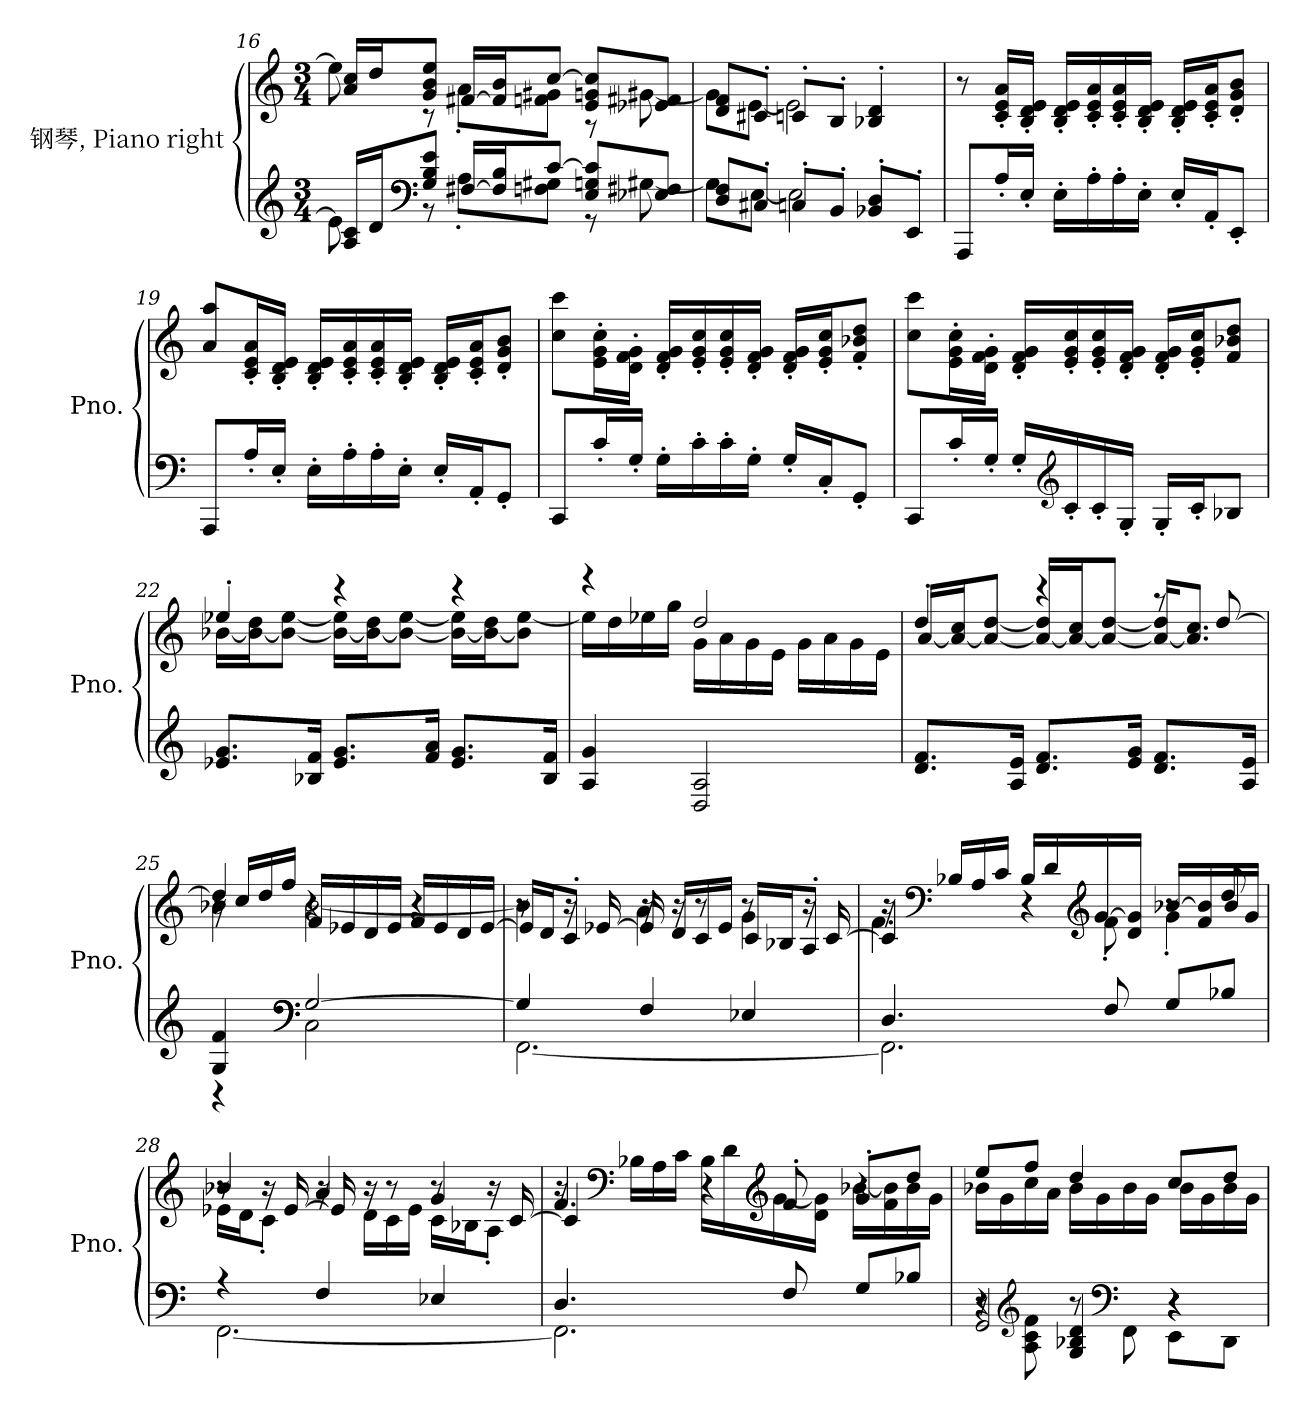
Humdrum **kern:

**kern	**kern
*part1	*part1
*staff2	*staff1
*I"钢琴, Piano right	*
*I'Pno.	*
!!LO:PB:g=z
*clefG2	*clefG2
*k[]	*k[]
*M3/4	*M3/4
*MM74	*MM74
=16	=16
*^	*^
16A/ 16c/LL	8e\]	16a/ 16cc/LL	8ee\]
*	*	*MM73	*
16d/J	.	16dd/J	.
*clefF4	*	*	*
*	*	*MM74	*
8G/ 8B/ 8e/J	8r	8g/ 8b/ 8ee/J	8r
[16F#X/LL	8A'\L	[16f#X/LL	8a'\L
*	*	*MM71	*
16F#/] 16B/J	.	16f#/] 16b/J	.
*	*	*MM73	*
[8c/J	8Fn\ 8G#X\J	[8cc/J	8fn\ 8g#X\J
*	*	*MM71	*
8E/ 8Gn/ 8c/]L	8r	8e/ 8gn/ 8cc/]L	8r
*	*	*MM73	*
8E-X/ 8F#X/J	[8G#X\	8e-X/ 8f#X/J	[8g#X\
=17	=17	=17	=17
8D/ 8F/L	8G#\L]	8d/ 8f/L	8g#\L]
*	*	*MM70	*
8C#X'/J	[8E\J	8c#X'/J	[8e\J
8Cn'/L	2E\]	8cn'/L	2e\]
8BB'/J	.	8B'/J	.
*	*	*MM60	*
8BB-X/' 8D/'L	.	4B-X/' 4d/'	.
8EE'/J	.	.	.
*v	*v	*	*
*	*v	*v
=18	=18
*	*MM60
8AAA/L	8r
*	*MM75
16A'/L	16c/' 16e/' 16a/'LL
*	*MM77
16E'/JJ	16B/' 16d/' 16e/'JJ
16E'\LL	16B/' 16d/' 16e/'LL
*	*MM75
16A'\	16c/' 16e/' 16a/'
16A'\	16c/' 16e/' 16a/'
*	*MM77
16E'\JJ	16B/' 16d/' 16e/'JJ
*	*MM76
16E'/LL	16B/' 16d/' 16e/'LL
*	*MM73
16AA'/J	16c/' 16e/' 16a/'J
*	*MM69
8EE'/J	8d/' 8g/' 8b/'J
!!LO:LB:g=z
=19	=19
*	*MM73
8AAA/L	8a/ 8aa/L
*	*MM75
16A'/L	16c/' 16e/' 16a/'L
*	*MM79
16E'/JJ	16B/' 16d/' 16e/'JJ
16E'\LL	16B/' 16d/' 16e/'LL
*	*MM76
16A'\	16c/' 16e/' 16a/'
16A'\	16c/' 16e/' 16a/'
*	*MM79
16E'\JJ	16B/' 16d/' 16e/'JJ
*	*MM75
16E'/LL	16B/' 16d/' 16e/'LL
*	*MM71
16AA'/J	16c/' 16e/' 16a/'J
*	*MM68
8GG'/J	8d/' 8g/' 8b/'J
=20	=20
*	*MM73
8CC/L	8cc\ 8ccc\L
*	*MM75
16c'/L	16e\' 16g\' 16cc\'L
*	*MM79
16G'/JJ	16d\' 16f\' 16g\'JJ
16G'\LL	16d/' 16f/' 16g/'LL
*	*MM76
16c'\	16e/' 16g/' 16cc/'
16c'\	16e/' 16g/' 16cc/'
*	*MM79
16G'\JJ	16d/' 16f/' 16g/'JJ
*	*MM74
16G'/LL	16d/' 16f/' 16g/'LL
*	*MM72
16C'/J	16e/' 16g/' 16cc/'J
*	*MM69
8GG'/J	8f/' 8b-X/' 8dd/'J
=21	=21
*	*MM73
8CC/L	8cc\ 8ccc\L
*	*MM76
16c'/L	16e\' 16g\' 16cc\'L
*	*MM79
16G'/JJ	16d\' 16f\' 16g\'JJ
16G'/LL	16d/' 16f/' 16g/'LL
*clefG2	*
*	*MM77
16c'/	16e/' 16g/' 16cc/'
16c'/	16e/' 16g/' 16cc/'
*	*MM79
16G'/JJ	16d/' 16f/' 16g/'JJ
*	*MM75
16G'/LL	16d/' 16f/' 16g/'LL
*	*MM71
16c'/J	16e/' 16g/' 16cc/'J
*	*MM67
8B-X/J	8f/ 8b-X/ 8dd/J
!!LO:LB:g=z
=22	=22
*	*^
8.e-X/ 8.g/L	4ee-X'/	[16b-X\LL
*	*MM71	*
.	.	16b-\_ 16dd\J
.	.	8b-\_ [8ee-\J
16B-X/ 16f/Jk	.	.
*	*MM71	*
8.e-/ 8.g/L	4r	16b-\_ 16ee-\]LL
*	*MM74	*
.	.	16b-\_ 16dd\J
*	*MM71	*
.	.	8b-\_ [8ee-\J
16f/ 16a/Jk	.	.
*	*MM72	*
8.e-/ 8.g/L	4r	16b-\_ 16ee-\]LL
*	*MM74	*
.	.	16b-\_ 16dd\J
*	*MM72	*
.	.	8b-\] [8ee-\J
16B-/ 16f/Jk	.	.
=23	=23	=23
4A/ 4g/	4r	16ee-\LL]
*	*MM74	*
.	.	16dd\
.	.	16ee-X\
*	*MM71	*
.	.	16gg\JJ
*	*MM74	*
2D/ 2A/	2dd/	16g\LL
.	.	16a\
.	.	16g\
.	.	16e\JJ
*	*MM73	*
.	.	16g\LL
*	*MM74	*
.	.	16a\
.	.	16g\
*	*MM71	*
.	.	16e\JJ
=24	=24	=24
*	*MM72	*
8.d/ 8.f/L	4dd'/	[16a/LL
*	*MM73	*
.	.	16a/_ 16cc/J
.	.	8a/_ [8dd/J
16A/ 16e/Jk	.	.
*	*MM72	*
8.d/ 8.f/L	4r	16a/_ 16dd/]LL
*	*MM74	*
.	.	16a/_ 16cc/J
*	*MM72	*
.	.	8a/_ [8dd/J
16e/ 16g/Jk	.	.
*	*MM72	*
8.d/ 8.f/L	8r	16a/_ 16dd/]KL
*	*MM74	*
.	.	8.a/] 8.cc/J
*	*MM72	*
.	[8dd/	.
16A/ 16e/Jk	.	.
*	*v	*v
!!LO:LB:g=z
=25	=25
*	*MM73
*^	*^
*	*	*	*^
4G/ 4f/	4r	4dd/]	4b-X\	16r
*	*	*MM74	*	*
.	.	.	.	16cc/LL
*	*	*MM72	*	*
.	.	.	.	16dd/
*	*	*MM70	*	*
.	.	.	.	16ff/JJ
*clefF4	*	*	*	*
*	*	*MM74	*	*
[2G/	2C\	4r	[2b-\	16f/LL
.	.	.	.	16e-X/
.	.	.	.	16d/
.	.	.	.	16e-/JJ
.	.	4r	.	16f/LL
.	.	.	.	16e-/
.	.	.	.	16d/
.	.	.	.	[16e-/JJ
=26	=26	=26	=26	=26
4G/]	[2.FF\	8r	4b-\]	16e-/LL]
.	.	.	.	16d/J
.	.	16r	.	8c'/J
.	.	[16e-X/	.	.
*	*	*MM71	*	*
4F/	.	16e-/]	4a\	16r
*	*	*MM73	*	*
.	.	16r	.	16d/LL
*	*	*MM72	*	*
.	.	8r	.	16c/
*	*	*MM73	*	*
.	.	.	.	16e-/JJ
*	*	*MM72	*	*
4E-X/	.	8r	4g\	16c/LL
*	*	*MM74	*	*
.	.	.	.	16B-X/J
.	.	16r	.	8A'/J
.	.	[16c/	.	.
!!LO:LB:g=z	!!	!!
=27	=27	=27	=27	=27
*	*	*MM72	*	*
4.D/	2.FF\]	4c/]	4.f\	16r
*	*	*clefF4	*	*
*	*	*MM74	*	*
.	.	.	.	16B-X/LL
.	.	.	.	16A/
.	.	.	.	16c/JJ
*	*	*MM73	*	*
.	.	4r	.	16B-/LL
*	*	*MM77	*	*
.	.	.	.	16d/
*	*	*clefG2	*	*
*	*	*MM74	*	*
8F/	.	.	8f'\	[16g/
.	.	.	.	16d/ 16g/]JJ
*	*	*MM75	*	*
8G/L	.	8r	4g'\	[16b-X/LL
*	*	*MM78	*	*
.	.	.	.	16f/ 16b-/]
*	*	*MM73	*	*
8B-X/J	.	8dd/	.	16b-/
.	.	.	.	16g/JJ
=28	=28	=28	=28	=28
*	*	*MM74	*	*
4r	[2.FF\	4b-X/	16e-X\LL	8r
*	*	*MM75	*	*
.	.	.	16d\J	.
.	.	.	8c'\J	16r
.	.	.	.	[16e-/
*	*	*MM72	*	*
4F/	.	4a/	16r	16e-/]
*	*	*MM74	*	*
.	.	.	16d\LL	16r
*	*	*MM72	*	*
.	.	.	16c\	8r
*	*	*MM74	*	*
.	.	.	16e-\JJ	.
*	*	*MM72	*	*
4E-X/	.	4g/	16c\LL	8r
*	*	*MM74	*	*
.	.	.	16B-X\J	.
.	.	.	8A'\J	16r
.	.	.	.	[16c/
!!LO:LB:g=z	!!	!!
=29	=29	=29	=29	=29
*	*	*MM72	*	*
4.D/	2.FF\]	4.f/	16r	4c/]
*	*	*clefF4	*	*
*	*	*MM75	*	*
.	.	.	16B-X\LL	.
*	*	*MM74	*	*
.	.	.	16A\	.
.	.	.	16c\JJ	.
*	*	*MM73	*	*
.	.	.	16B-\LL	4r
*	*	*MM77	*	*
.	.	.	16d\	.
*	*	*clefG2	*	*
*	*	*MM74	*	*
8F/	.	8f'/	[16g\	.
.	.	.	16d\ 16g\]JJ	.
*	*	*MM75	*	*
8G/L	.	8g'/L	[16b-X\LL	4r
*	*	*MM78	*	*
.	.	.	16f\ 16b-\]	.
*	*	*MM75	*	*
8B-X/J	.	8dd/J	16b-\	.
.	.	.	16g\JJ	.
*	*	*	*v	*v
=30	=30	=30	=30
*	*^	*	*
4r	8r	2GG/	8ee/L	16b-X\LL
.	.	.	.	16g\
*clefG2	*	*	*	*
*	*	*	*MM77	*
.	8A\ 8c\ 8f\	.	8ff/J	16cc\
.	.	.	.	16a\JJ
4G/ 4B-X/ 4d/	8r	.	4dd/	16b-\LL
.	.	.	.	16g\
*clefF4	*	*	*	*
.	8FF\	.	.	16b-\
.	.	.	.	16g\JJ
*	*	*	*MM74	*
4r	8EE\L	4r	8cc/L	16b-\LL
.	.	.	.	16g\
.	8DD\J	.	8dd/J	16b-\
.	.	.	.	16g\JJ
*v	*v	*v	*	*
*	*v	*v
=	=
*-	*-
